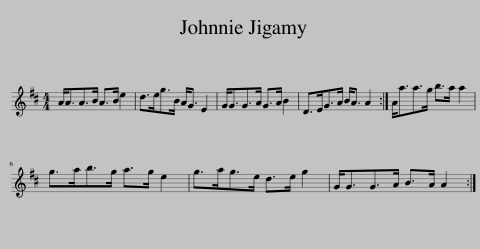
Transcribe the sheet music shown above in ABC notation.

X:1
L:1/8
M:4/4
I:linebreak $
K:D
V:1 treble
V:1
 A<AA>B A>B e2 | d>eg>B A<G E2 | G<GG>A G>A B2 | D>EG>A B<A A2 :| A<aa>g b>a a2 |$ %5
 g>ab>g a>g e2 | g>ag>e d>e g2 | G<GG>A B>A A2 :| %8
